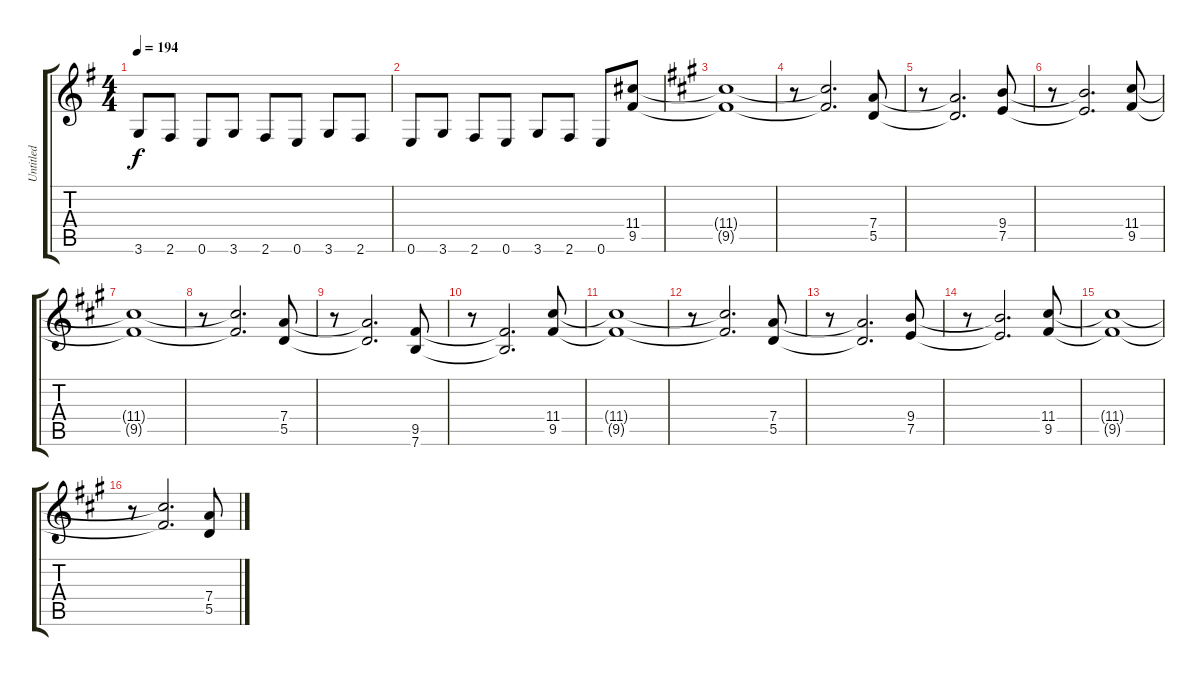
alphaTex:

\track ("Untitled" "Untitled") {instrument distortionguitar}
\staff {score tabs}
\tuning (E4 B3 G3 D3 A2 E2) {hide}
\ts (4 4)
\tempo 194
\clef g2
\ks g
3.6.8{dy f} 2.6.8 0.6.8 3.6.8 2.6.8 0.6.8 3.6.8 2.6.8 |
0.6.8 3.6.8 2.6.8 0.6.8 3.6.8 2.6.8 0.6.8 (11.4 9.5).8 |
\ks a
(11.4{t} 9.5{t}).1 |
r.8 (11.4{t} 9.5{t}).2{d} (7.4 5.5).8 |
r.8 (7.4{t} 5.5{t}).2{d} (9.4 7.5).8 |
r.8 (9.4{t} 7.5{t}).2{d} (11.4 9.5).8 |
(11.4{t} 9.5{t}).1 |
r.8 (11.4{t} 9.5{t}).2{d} (7.4 5.5).8 |
r.8 (7.4{t} 5.5{t}).2{d} (9.5 7.6).8 |
r.8 (9.5{t} 7.6{t}).2{d} (11.4 9.5).8 |
(11.4{t} 9.5{t}).1 |
r.8 (11.4{t} 9.5{t}).2{d} (7.4 5.5).8 |
r.8 (7.4{t} 5.5{t}).2{d} (9.4 7.5).8 |
r.8 (9.4{t} 7.5{t}).2{d} (11.4 9.5).8 |
(11.4{t} 9.5{t}).1 |
r.8 (11.4{t} 9.5{t}).2{d} (7.4 5.5).8
